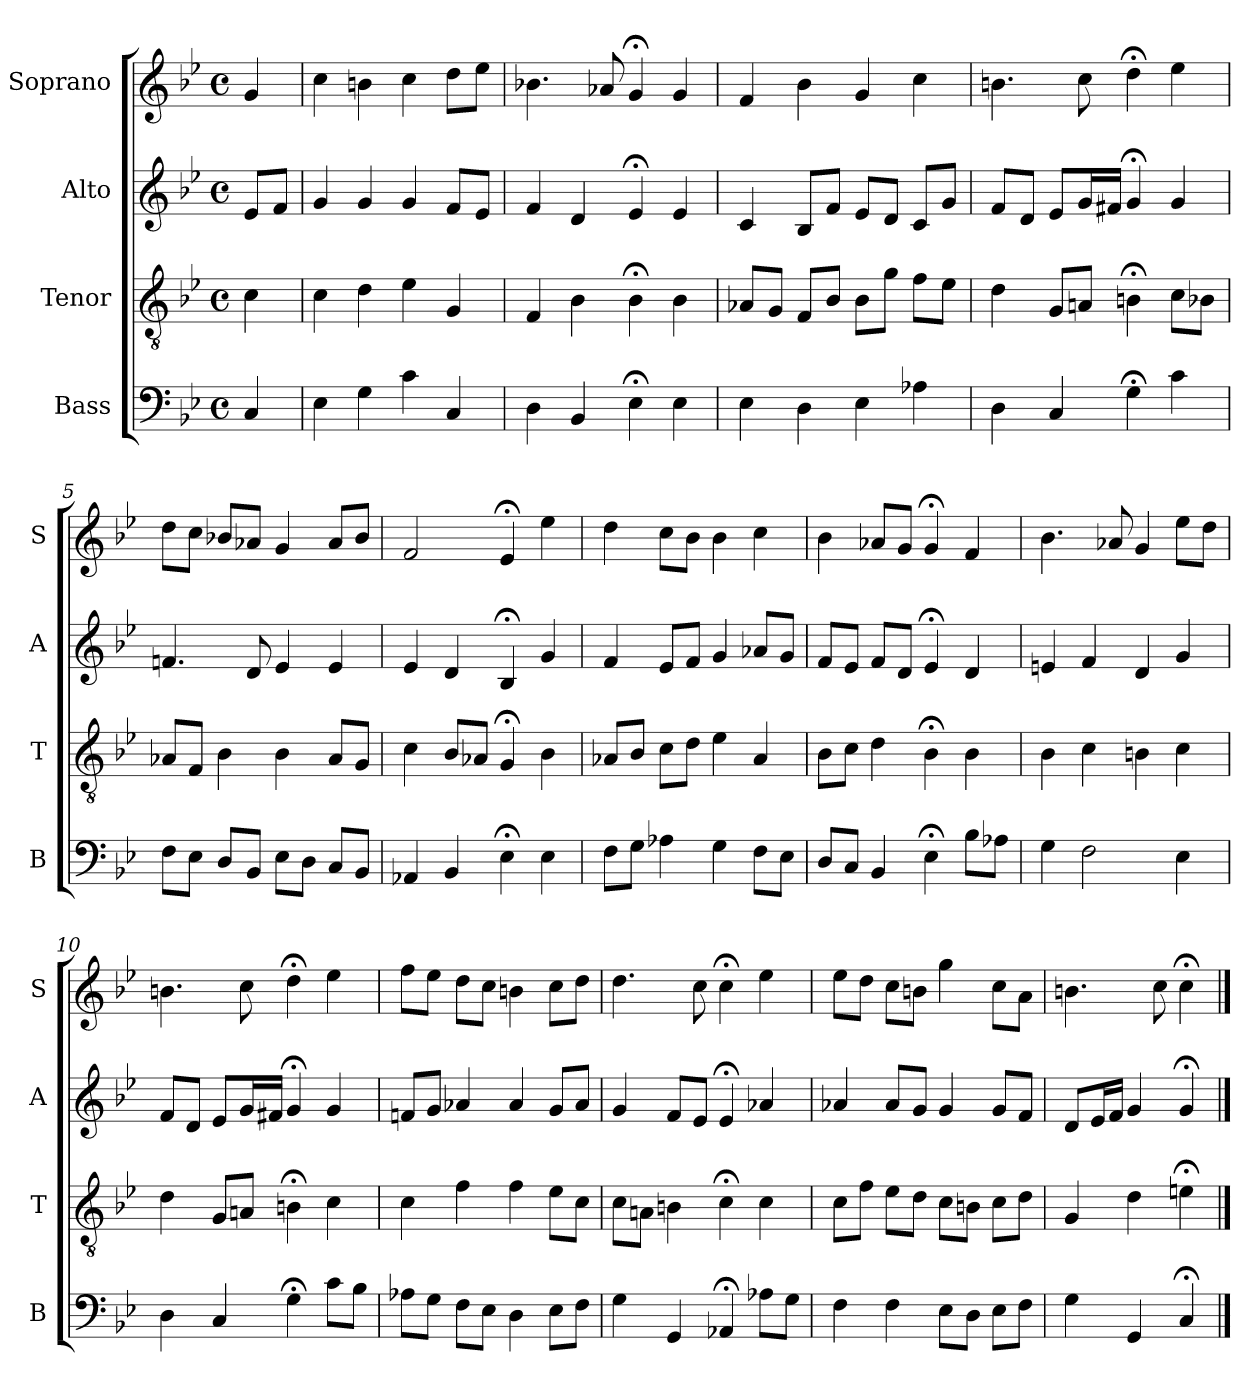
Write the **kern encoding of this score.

**kern	**kern	**kern	**kern
*part4	*part3	*part2	*part1
*staff4	*staff3	*staff2	*staff1
*I"Bass	*I"Tenor	*I"Alto	*I"Soprano
*I'B	*I'T	*I'A	*I'S
*clefF4	*clefGv2	*clefG2	*clefG2
*k[b-e-]	*k[b-e-]	*k[b-e-]	*k[b-e-]
*C:dor	*C:dor	*C:dor	*C:dor
*M4/4	*M4/4	*M4/4	*M4/4
*met(c)	*met(c)	*met(c)	*met(c)
*MM100	*MM100	*MM100	*MM100
=	=	=	=
4C	4c	8e-L	4g
.	.	8fJ	.
=1	=1	=1	=1
4E-	4c	4g	4cc
4G	4d	4g	4bn
4c	4e-	4g	4cc
4C	4G	8fL	8ddL
.	.	8e-J	8ee-J
=2	=2	=2	=2
4D	4F	4f	4.b-X
4BB-	4B-	4d	.
.	.	.	8a-X
4E-;<	4B-;<	4e-;<	4g;<
4E-	4B-	4e-	4g
=3	=3	=3	=3
4E-	8A-XL	4c	4f
.	8GJ	.	.
4D	8FL	8B-L	4b-
.	8B-J	8fJ	.
4E-	8B-L	8e-L	4g
.	8gJ	8dJ	.
4A-X	8fL	8cL	4cc
.	8e-J	8gJ	.
=4	=4	=4	=4
4D	4d	8fL	4.bn
.	.	8dJ	.
4C	8GL	8e-L	.
.	8AnJ	16gL	8cc
.	.	16f#XJJ	.
4G;<i	4Bn;<i	4g;<	4dd;<
4ci	8ciL	4g	4ee-
.	8B-XJ	.	.
=5	=5	=5	=5
8FL	8A-XL	4.fn	8ddL
8E-J	8FJ	.	8ccJ
8DL	4B-	.	8b-XL
8BB-J	.	8d	8a-XJ
8E-L	4B-	4e-	4g
8DJ	.	.	.
8CL	8A-L	4e-	8a-L
8BB-J	8GJ	.	8b-J
=6	=6	=6	=6
4AA-X	4c	4e-	2f
4BB-	8B-L	4d	.
.	8A-XJ	.	.
4E-;<	4G;<	4B-;<	4e-;<
4E-	4B-	4g	4ee-
=7	=7	=7	=7
8FL	8A-XL	4f	4dd
8GJ	8B-J	.	.
4A-X	8cL	8e-L	8ccL
.	8dJ	8fJ	8b-J
4G	4e-	4g	4b-
8FL	4A-	8a-XL	4cc
8E-J	.	8gJ	.
=8	=8	=8	=8
8DL	8B-L	8fL	4b-
8CJ	8cJ	8e-J	.
4BB-	4d	8fL	8a-XL
.	.	8dJ	8gJ
4E-;<	4B-;<	4e-;<	4g;<
8B-L	4B-	4d	4f
8A-XJ	.	.	.
=9	=9	=9	=9
4G	4B-	4en	4.b-
2F	4c	4f	.
.	.	.	8a-X
.	4Bn	4d	4g
4E-	4c	4g	8ee-L
.	.	.	8ddJ
=10	=10	=10	=10
4D	4d	8fL	4.bn
.	.	8dJ	.
4C	8GL	8e-L	.
.	8AnJ	16gL	8cc
.	.	16f#XJJ	.
4G;<i	4Bn;<i	4g;<	4dd;<
8ciL	4ci	4g	4ee-
8B-J	.	.	.
=11	=11	=11	=11
8A-XL	4c	8fnL	8ffL
8GJ	.	8gJ	8ee-J
8FL	4f	4a-X	8ddL
8E-J	.	.	8ccJ
4D	4f	4a-	4bn
8E-L	8e-L	8gL	8ccL
8FJ	8cJ	8a-J	8ddJ
=12	=12	=12	=12
4G	8cL	4g	4.dd
.	8AnJ	.	.
4GG	4Bn	8fL	.
.	.	8e-J	8cc
4AA-X;<	4c;<	4e-;<	4cc;<
8A-XL	4c	4a-X	4ee-
8GJ	.	.	.
=13	=13	=13	=13
4F	8cL	4a-X	8ee-L
.	8fJ	.	8ddJ
4F	8e-L	8a-L	8ccL
.	8dJ	8gJ	8bnJ
8E-L	8cL	4g	4gg
8DJ	8BnJ	.	.
8E-L	8cL	8gL	8ccL
8FJ	8dJ	8fJ	8aJ
=14	=14	=14	=14
4G	4G	8dL	4.bn
.	.	16e-L	.
.	.	16fJJ	.
4GG	4d	4g	.
.	.	.	8cc
4C;<	4en;<	4g;<	4cc;<
==	==	==	==
*-	*-	*-	*-
